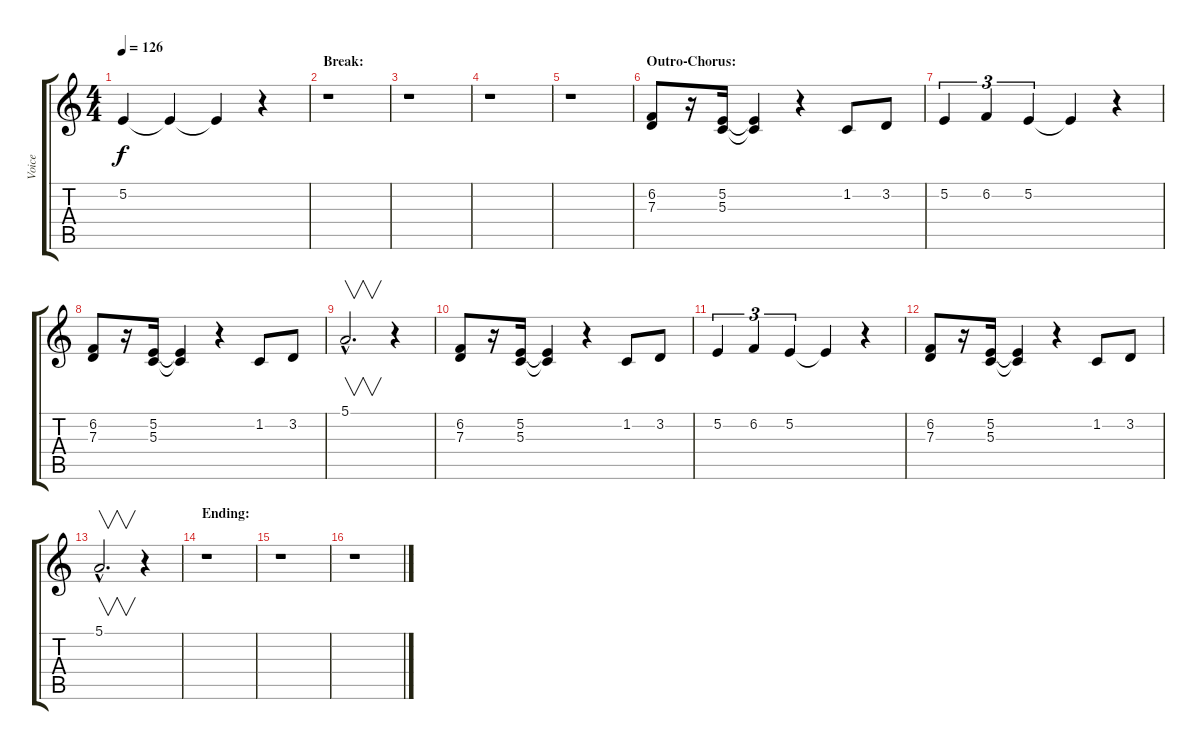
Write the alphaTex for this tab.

\track ("Voice" "Voice") {instrument cello}
\staff {score tabs}
\tuning (E4 B3 G3 D3 A2 E2) {hide}
\ts (4 4)
\tempo 126
\clef g2
\ks c
5.2.4{dy f} 5.2{t}.4 5.2{t}.4 r.4 |
\section ("" "Break:")
r.1 |
r.1 |
r.1 |
r.1 |
\section ("" "Outro-Chorus:")
(6.2 7.3).8 r.16 (5.2 5.3).16 (5.2{t} 5.3{t}).4 r.4 1.2.8 3.2.8 |
5.2.4{tu (3 2)} 6.2.4{tu (3 2)} 5.2.4{tu (3 2)} 5.2{t}.4 r.4 |
(6.2 7.3).8 r.16 (5.2 5.3).16 (5.2{t} 5.3{t}).4 r.4 1.2.8 3.2.8 |
5.1{hac}.2{v d} r.4 |
(6.2 7.3).8 r.16 (5.2 5.3).16 (5.2{t} 5.3{t}).4 r.4 1.2.8 3.2.8 |
5.2.4{tu (3 2)} 6.2.4{tu (3 2)} 5.2.4{tu (3 2)} 5.2{t}.4 r.4 |
(6.2 7.3).8 r.16 (5.2 5.3).16 (5.2{t} 5.3{t}).4 r.4 1.2.8 3.2.8 |
5.1{hac}.2{v d} r.4 |
\section ("" "Ending:")
r.1 |
r.1 |
r.1
